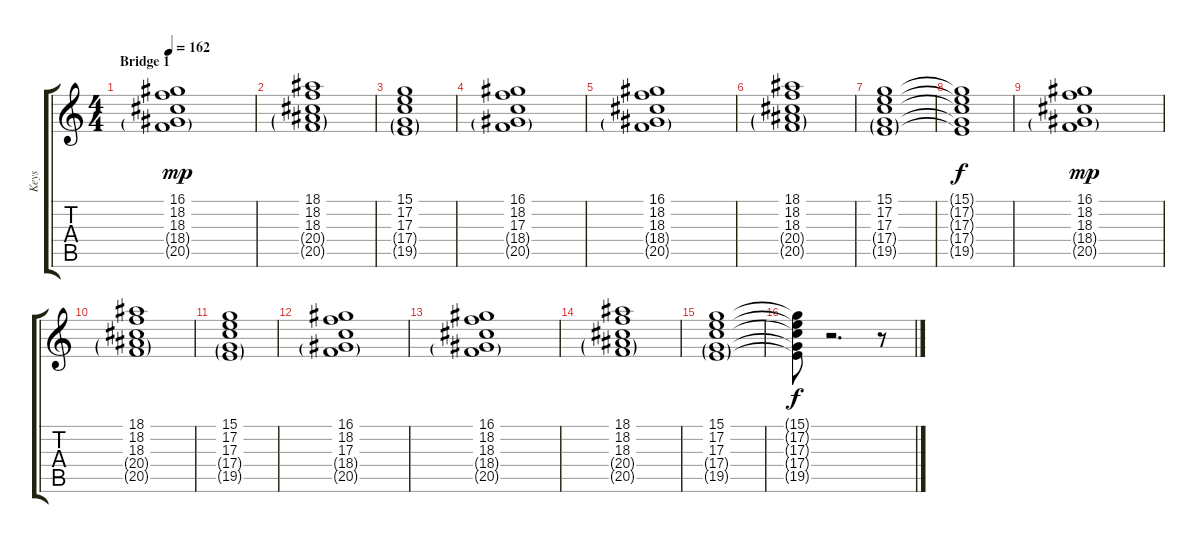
\track ("Keys" "Keys") {instrument stringensemble1}
\staff {score tabs}
\tuning (E4 B3 G3 D3 A2 E2) {hide}
\ts (4 4)
\section ("" "Bridge 1")
\tempo 162
\clef g2
\ks c
(16.1 18.2 18.3 18.4{g} 20.5{g}).1{dy mp} |
(18.1 18.2 18.3 20.4{g} 20.5{g}).1 |
(15.1 17.2 17.3 17.4{g} 19.5{g}).1 |
(16.1 18.2 17.3 18.4{g} 20.5{g}).1 |
(16.1 18.2 18.3 18.4{g} 20.5{g}).1 |
(18.1 18.2 18.3 20.4{g} 20.5{g}).1 |
(15.1 17.2 17.3 17.4{g} 19.5{g}).1 |
(15.1{t} 17.2{t} 17.3{t} 17.4{t} 19.5{t}).1{dy f} |
(16.1 18.2 18.3 18.4{g} 20.5{g}).1{dy mp} |
(18.1 18.2 18.3 20.4{g} 20.5{g}).1 |
(15.1 17.2 17.3 17.4{g} 19.5{g}).1 |
(16.1 18.2 17.3 18.4{g} 20.5{g}).1 |
(16.1 18.2 18.3 18.4{g} 20.5{g}).1 |
(18.1 18.2 18.3 20.4{g} 20.5{g}).1 |
(15.1 17.2 17.3 17.4{g} 19.5{g}).1 |
(15.1{t} 17.2{t} 17.3{t} 17.4{t} 19.5{t}).8{dy f} r.2{d} r.8
